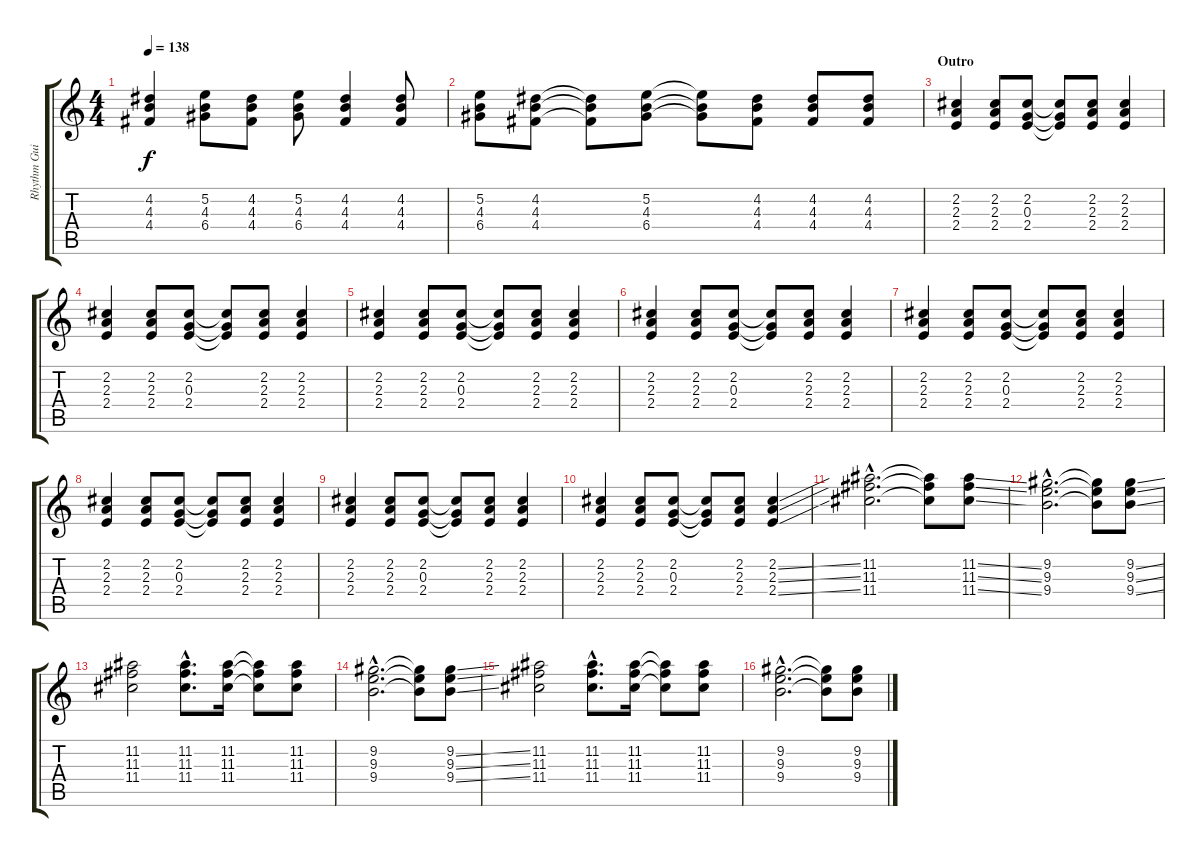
\track ("Rhythm Guitar 1" "Rhythm Gui") {instrument overdrivenguitar}
\staff {score tabs}
\tuning (E4 B3 G3 D3 A2 E2) {hide}
\ts (4 4)
\tempo 138
\clef g2
\ks c
(4.2 4.3 4.4).4{dy f} (5.2 4.3 6.4).8 (4.2 4.3 4.4).8 (5.2 4.3 6.4).8 (4.2 4.3 4.4).4 (4.2 4.3 4.4).8 |
(5.2 4.3 6.4).8 (4.2 4.3 4.4).8 (4.2{t} 4.3{t} 4.4{t}).8 (5.2 4.3 6.4).8 (5.2{t} 4.3{t} 6.4{t}).8 (4.2 4.3 4.4).8 (4.2 4.3 4.4).8 (4.2 4.3 4.4).8 |
\section ("" "Outro")
(2.2 2.3 2.4).4 (2.2 2.3 2.4).8 (2.2 0.3 2.4).8 (2.2{t} 0.3{t} 2.4{t}).8 (2.2 2.3 2.4).8 (2.2 2.3 2.4).4 |
(2.2 2.3 2.4).4 (2.2 2.3 2.4).8 (2.2 0.3 2.4).8 (2.2{t} 0.3{t} 2.4{t}).8 (2.2 2.3 2.4).8 (2.2 2.3 2.4).4 |
(2.2 2.3 2.4).4 (2.2 2.3 2.4).8 (2.2 0.3 2.4).8 (2.2{t} 0.3{t} 2.4{t}).8 (2.2 2.3 2.4).8 (2.2 2.3 2.4).4 |
(2.2 2.3 2.4).4 (2.2 2.3 2.4).8 (2.2 0.3 2.4).8 (2.2{t} 0.3{t} 2.4{t}).8 (2.2 2.3 2.4).8 (2.2 2.3 2.4).4 |
(2.2 2.3 2.4).4 (2.2 2.3 2.4).8 (2.2 0.3 2.4).8 (2.2{t} 0.3{t} 2.4{t}).8 (2.2 2.3 2.4).8 (2.2 2.3 2.4).4 |
(2.2 2.3 2.4).4 (2.2 2.3 2.4).8 (2.2 0.3 2.4).8 (2.2{t} 0.3{t} 2.4{t}).8 (2.2 2.3 2.4).8 (2.2 2.3 2.4).4 |
(2.2 2.3 2.4).4 (2.2 2.3 2.4).8 (2.2 0.3 2.4).8 (2.2{t} 0.3{t} 2.4{t}).8 (2.2 2.3 2.4).8 (2.2 2.3 2.4).4 |
(2.2 2.3 2.4).4 (2.2 2.3 2.4).8 (2.2 0.3 2.4).8 (2.2{t} 0.3{t} 2.4{t}).8 (2.2 2.3 2.4).8 (2.2{ss} 2.3{ss} 2.4{ss}).4 |
(11.2{hac} 11.3{hac} 11.4{hac}).2{d} (11.2{t} 11.3{t} 11.4{t}).8 (11.2{ss} 11.3{ss} 11.4{ss}).8 |
(9.2{hac} 9.3{hac} 9.4{hac}).2{d} (9.2{t} 9.3{t} 9.4{t}).8 (9.2{ss} 9.3{ss} 9.4{ss}).8 |
(11.2 11.3 11.4).2 (11.2{hac} 11.3{hac} 11.4{hac}).8{d} (11.2 11.3 11.4).16 (11.2{t} 11.3{t} 11.4{t}).8 (11.2 11.3 11.4).8 |
(9.2{hac} 9.3{hac} 9.4{hac}).2{d} (9.2{t} 9.3{t} 9.4{t}).8 (9.2{ss} 9.3{ss} 9.4{ss}).8 |
(11.2 11.3 11.4).2 (11.2{hac} 11.3{hac} 11.4{hac}).8{d} (11.2 11.3 11.4).16 (11.2{t} 11.3{t} 11.4{t}).8 (11.2 11.3 11.4).8 |
(9.2{hac} 9.3{hac} 9.4{hac}).2{d} (9.2{t} 9.3{t} 9.4{t}).8 (9.2{ss} 9.3{ss} 9.4{ss}).8
